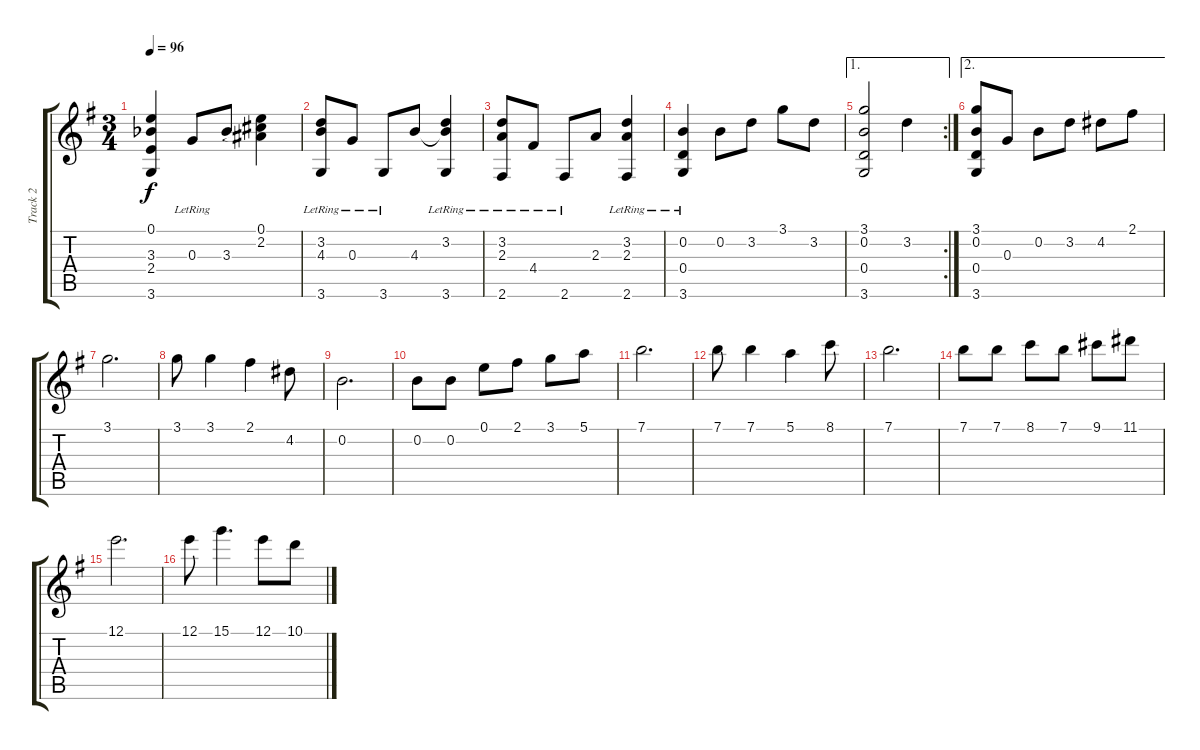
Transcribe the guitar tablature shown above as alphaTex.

\track ("Track 2" "Track 2") {instrument acousticguitarnylon}
\staff {score tabs}
\tuning (E4 B3 G3 D3 A2 E2) {hide}
\ts (3 4)
\tempo 96
\clef g2
\ks eminor
(0.1 3.3{acc b} 2.4 3.6).4{dy f} 0.3{lr}.8 3.3{acc b}.8 (0.1 2.2 3.3{t}).4 |
(3.2{lr} 4.3 3.6{lr}).8 0.3{lr}.8 3.6{lr}.8 4.3.8 (3.2 4.3{t} 3.6{lr}).4 |
(3.2{lr} 2.3 2.6{lr}).8 4.4{lr}.8 2.6{lr}.8 2.3.8 (3.2 2.3 2.6{lr}).4 |
(0.2 0.4{lr} 3.6{lr}).4 0.2.8 3.2.8 3.1.8 3.2.8 |
\ae 1
\rc 2
(3.1 0.2 0.4 3.6).2 3.2.4 |
\ae 2
(3.1 0.2 0.4 3.6).8 0.3.8 0.2.8 3.2.8 4.2.8 2.1.8 |
3.1.2{d} |
3.1.8 3.1.4 2.1.4 4.2.8 |
0.2.2{d} |
0.2.8 0.2.8 0.1.8 2.1.8 3.1.8 5.1.8 |
7.1.2{d} |
7.1.8 7.1.4 5.1.4 8.1.8 |
7.1.2{d} |
7.1.8 7.1.8 8.1.8 7.1.8 9.1.8 11.1.8 |
12.1.2{d} |
12.1.8 15.1.4{d} 12.1.8 10.1.8
